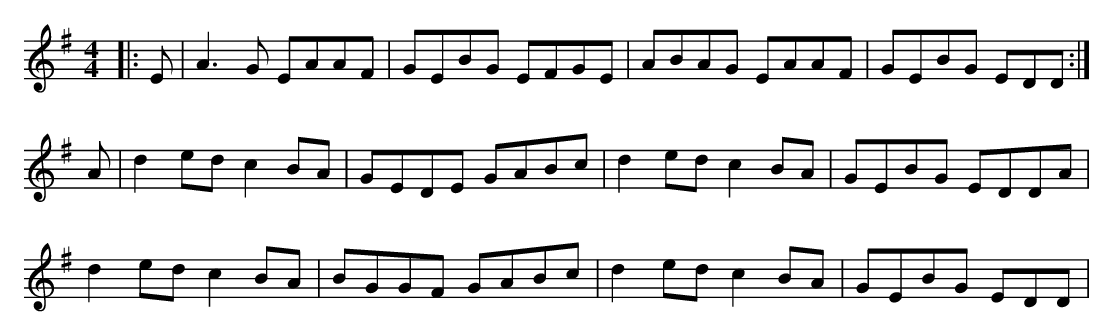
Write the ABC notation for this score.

X:1
M:4/4
K:Dmix
|:E|A3G EAAF|GEBG EFGE|ABAG EAAF|GEBG EDD:|
A|d2ed c2BA|GEDE GABc|d2ed c2BA|GEBG EDDA|
d2ed c2BA|BGGF GABc|d2ed c2BA|GEBG EDD|
